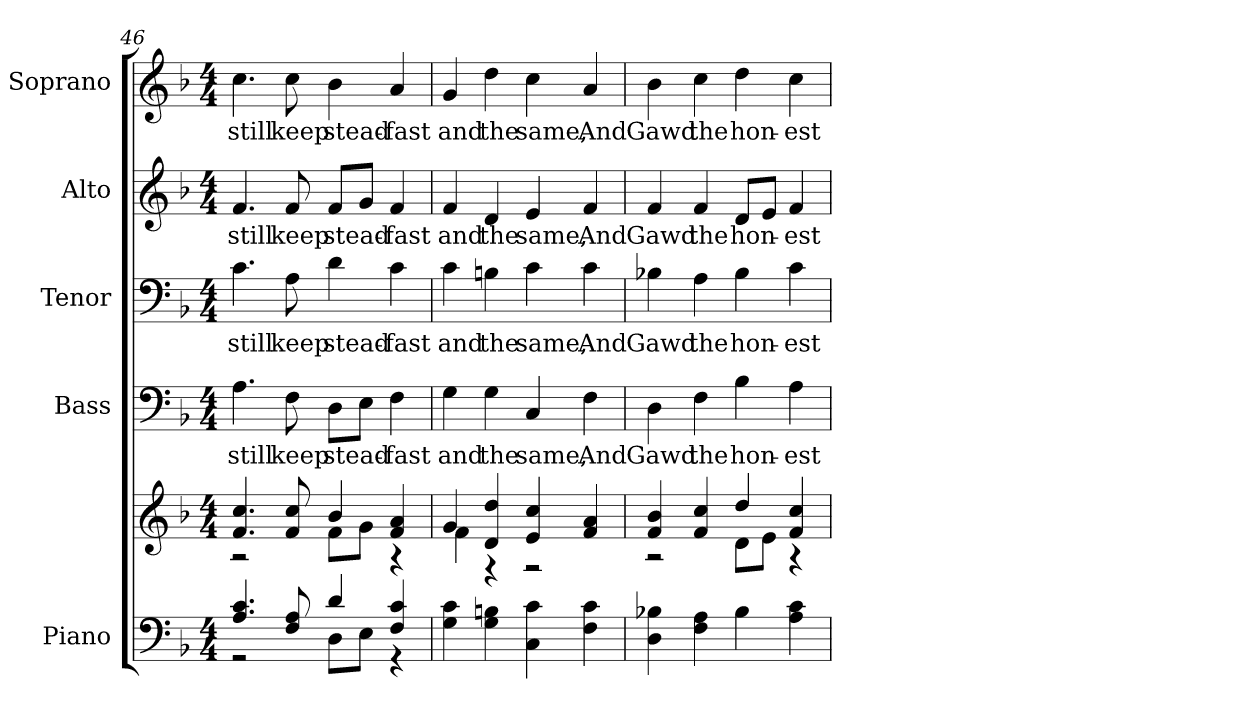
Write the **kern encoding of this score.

**kern	**kern	**kern	**text	**kern	**text	**kern	**text	**kern	**text
*part5	*part5	*part4	*part4	*part3	*part3	*part2	*part2	*part1	*part1
*staff6	*staff5	*staff4	*staff4	*staff3	*staff3	*staff2	*staff2	*staff1	*staff1
*I"Piano	*	*I"Bass	*	*I"Tenor	*	*I"Alto	*	*I"Soprano	*
*I'Pno.	*	*I'B.	*	*I'T.	*	*I'A.	*	*I'S.	*
*clefF4	*clefG2	*clefF4	*	*clefF4	*	*clefG2	*	*clefG2	*
*k[b-]	*k[b-]	*k[b-]	*	*k[b-]	*	*k[b-]	*	*k[b-]	*
*F:	*F:	*F:	*	*F:	*	*F:	*	*F:	*
*M4/4	*M4/4	*M4/4	*	*M4/4	*	*M4/4	*	*M4/4	*
=46	=46	=46	=46	=46	=46	=46	=46	=46	=46
*^	*^	*	*	*	*	*	*	*	*
!	!	!	!	!	!LO:LY:b:color=#000000	!	!	!	!	!	!
!	!	!	!	!	!	!	!LO:LY:b:color=#000000	!	!	!	!
!	!	!	!	!	!	!	!	!	!LO:LY:b:color=#000000	!	!
!	!	!	!	!	!	!	!	!	!	!	!LO:LY:b:color=#000000
4.Ai/ 4.ci	2r	4.fi/ 4.cci	2r	4.Ai\	still	4.ci\	still	4.fi/	still	4.cci\	still
!	!	!	!	!	!LO:LY:b:color=#000000	!	!	!	!	!	!
!	!	!	!	!	!	!	!LO:LY:b:color=#000000	!	!	!	!
!	!	!	!	!	!	!	!	!	!LO:LY:b:color=#000000	!	!
!	!	!	!	!	!	!	!	!	!	!	!LO:LY:b:color=#000000
8Fi/ 8Ai	.	8fi/ 8cci	.	8Fi\	keep	8Ai\	keep	8fi/	keep	8cci\	keep
!	!	!	!	!	!LO:LY:b:color=#000000	!	!	!	!	!	!
!	!	!	!	!	!	!	!LO:LY:b:color=#000000	!	!	!	!
!	!	!	!	!	!	!	!	!	!LO:LY:b:color=#000000	!	!
!	!	!	!	!	!	!	!	!	!	!	!LO:LY:b:color=#000000
4di/	8Di\L	4b-i/	8fi\L	8Di\L	stead-	4di\	stead-	8fi/L	stead-	4b-i\	stead-
.	8Ei\J	.	8gi\J	8Ei\J	.	.	.	8gi/J	.	.	.
!	!	!	!	!	!LO:LY:b:color=#000000	!	!	!	!	!	!
!	!	!	!	!	!	!	!LO:LY:b:color=#000000	!	!	!	!
!	!	!	!	!	!	!	!	!	!LO:LY:b:color=#000000	!	!
!	!	!	!	!	!	!	!	!	!	!	!LO:LY:b:color=#000000
4Fi/ 4ci	4r	4fi/ 4ai	4r	4Fi\	-fast	4ci\	-fast	4fi/	-fast	4ai/	-fast
*v	*v	*	*	*	*	*	*	*	*	*	*
!!LO:PB:g=z
=47	=47	=47	=47	=47	=47	=47	=47	=47	=47	=47
*^	*	*	*	*	*	*	*	*	*	*
!	!	!	!	!	!LO:LY:b:color=#000000	!	!	!	!	!	!
*v	*v	*	*	*	*	*	*	*	*	*	*
*^	*	*	*	*	*	*	*	*	*	*
!	!	!	!	!	!	!	!LO:LY:b:color=#000000	!	!	!	!
*v	*v	*	*	*	*	*	*	*	*	*	*
*^	*	*	*	*	*	*	*	*	*	*
!	!	!	!	!	!	!	!	!	!LO:LY:b:color=#000000	!	!
*v	*v	*	*	*	*	*	*	*	*	*	*
*^	*	*	*	*	*	*	*	*	*	*
!	!	!	!	!	!	!	!	!	!	!	!LO:LY:b:color=#000000
*v	*v	*	*	*	*	*	*	*	*	*	*
4Gi\ 4ci	4gi/	4fi\	4Gi\	and	4ci\	and	4fi/	and	4gi/	and
!	!	!	!	!LO:LY:b:color=#000000	!	!	!	!	!	!
!	!	!	!	!	!	!LO:LY:b:color=#000000	!	!	!	!
!	!	!	!	!	!	!	!	!LO:LY:b:color=#000000	!	!
!	!	!	!	!	!	!	!	!	!	!LO:LY:b:color=#000000
4Gi\ 4Bni	4di/ 4ddi	4r	4Gi\	the	4Bni\	the	4di/	the	4ddi\	the
!	!	!	!	!LO:LY:b:color=#000000	!	!	!	!	!	!
!	!	!	!	!	!	!LO:LY:b:color=#000000	!	!	!	!
!	!	!	!	!	!	!	!	!LO:LY:b:color=#000000	!	!
!	!	!	!	!	!	!	!	!	!	!LO:LY:b:color=#000000
4Ci\ 4ci	4ei/ 4cci	2r	4Ci/	same,	4ci\	same,	4ei/	same,	4cci\	same,
!	!	!	!	!LO:LY:b:color=#000000	!	!	!	!	!	!
!	!	!	!	!	!	!LO:LY:b:color=#000000	!	!	!	!
!	!	!	!	!	!	!	!	!LO:LY:b:color=#000000	!	!
!	!	!	!	!	!	!	!	!	!	!LO:LY:b:color=#000000
4Fi\ 4ci	4fi/ 4ai	.	4Fi\	And	4ci\	And	4fi/	And	4ai/	And
=48	=48	=48	=48	=48	=48	=48	=48	=48	=48	=48
!	!	!	!	!LO:LY:b:color=#000000	!	!	!	!	!	!
!	!	!	!	!	!	!LO:LY:b:color=#000000	!	!	!	!
!	!	!	!	!	!	!	!	!LO:LY:b:color=#000000	!	!
!	!	!	!	!	!	!	!	!	!	!LO:LY:b:color=#000000
4Di\ 4B-Xi	4fi/ 4b-i	2r	4Di\	Gawd	4B-Xi\	Gawd	4fi/	Gawd	4b-i\	Gawd
!	!	!	!	!LO:LY:b:color=#000000	!	!	!	!	!	!
!	!	!	!	!	!	!LO:LY:b:color=#000000	!	!	!	!
!	!	!	!	!	!	!	!	!LO:LY:b:color=#000000	!	!
!	!	!	!	!	!	!	!	!	!	!LO:LY:b:color=#000000
4Fi\ 4Ai	4fi/ 4cci	.	4Fi\	the	4Ai\	the	4fi/	the	4cci\	the
!	!	!	!	!LO:LY:b:color=#000000	!	!	!	!	!	!
!	!	!	!	!	!	!LO:LY:b:color=#000000	!	!	!	!
!	!	!	!	!	!	!	!	!LO:LY:b:color=#000000	!	!
!	!	!	!	!	!	!	!	!	!	!LO:LY:b:color=#000000
4B-i\	4ddi/	8di\L	4B-i\	hon-	4B-i\	hon-	8di/L	hon-	4ddi\	hon-
.	.	8ei\J	.	.	.	.	8ei/J	.	.	.
!	!	!	!	!LO:LY:b:color=#000000	!	!	!	!	!	!
!	!	!	!	!	!	!LO:LY:b:color=#000000	!	!	!	!
!	!	!	!	!	!	!	!	!LO:LY:b:color=#000000	!	!
!	!	!	!	!	!	!	!	!	!	!LO:LY:b:color=#000000
4Ai\ 4ci	4fi/ 4cci	4r	4Ai\	-est	4ci\	-est	4fi/	-est	4cci\	-est
*	*v	*v	*	*	*	*	*	*	*	*
=	=	=	=	=	=	=	=	=	=
*-	*-	*-	*-	*-	*-	*-	*-	*-	*-
